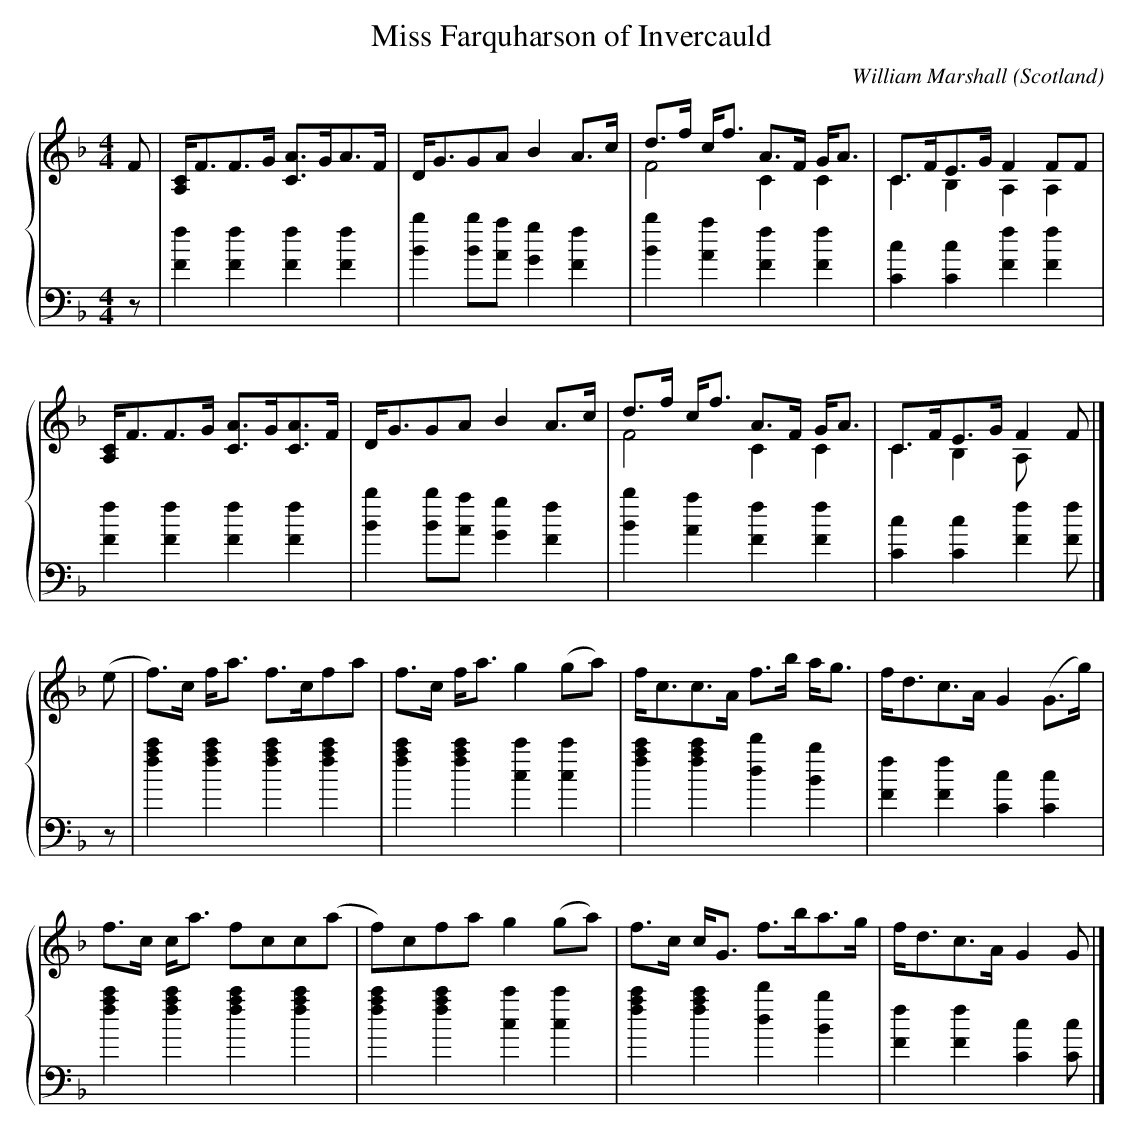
X:1
T:Miss Farquharson of Invercauld
C:William Marshall
L:1/8
M:4/4
O:Scotland
K:F
%%staves {1 2}
V:1
F | \
[A,C]<FF>G [CA]>GA>F | D<GGA B2 A>c | \
d>f c<f A>F G<A & F4 C2C2 | C>FE>G F2 FF & C2B,2A,2A,2 |
[A,C]<FF>G [CA]>G[CA]>F | D<GGA B2 A>c | \
d>f c<f A>F G<A & F4C2C2 | C>FE>G F2 F & C2B,2A, |]
(e | \
f)>c f<a f>cfa | f>c f<a g2 (ga) | \
f<cc>A f>b a<g | f<dc>A G2 (G>g) |
f>c c<a fcc(a | f)cfa g2 (ga) | \
f>c c<G f>ba>g | f<dc>A G2 G |]
V:2 clef=bass
L:1/4
z/ | \
[Ff] [Ff] [Ff] [Ff] | [Bb] [Bb]/[Aa]/ [Gg] [Ff] | \
[Bb] [Aa] [Ff] [Ff] | [Cc] [Cc]      [Ff] [Ff] | \
[Ff] [Ff] [Ff] [Ff] | [Bb] [Bb]/[Aa]/ [Gg] [Ff] | \
[Bb] [Aa] [Ff] [Ff] | [Cc] [Cc]      [Ff] [Ff]/ |] \
z/ | \
[fac'] [fac'] [fac'] [fac'] | [fac'] [fac'] [cc'] [cc'] | \
[fac'] [fac'] [dd']  [Bb]   | [Ff] [Ff] [Cc] [Cc] | \
[fac'] [fac'] [fac'] [fac'] | [fac'] [fac'] [cc'] [cc'] | \
[fac'] [fac']  [dd'] [Bb]   | [Ff] [Ff] [Cc] [Cc]/ |]
